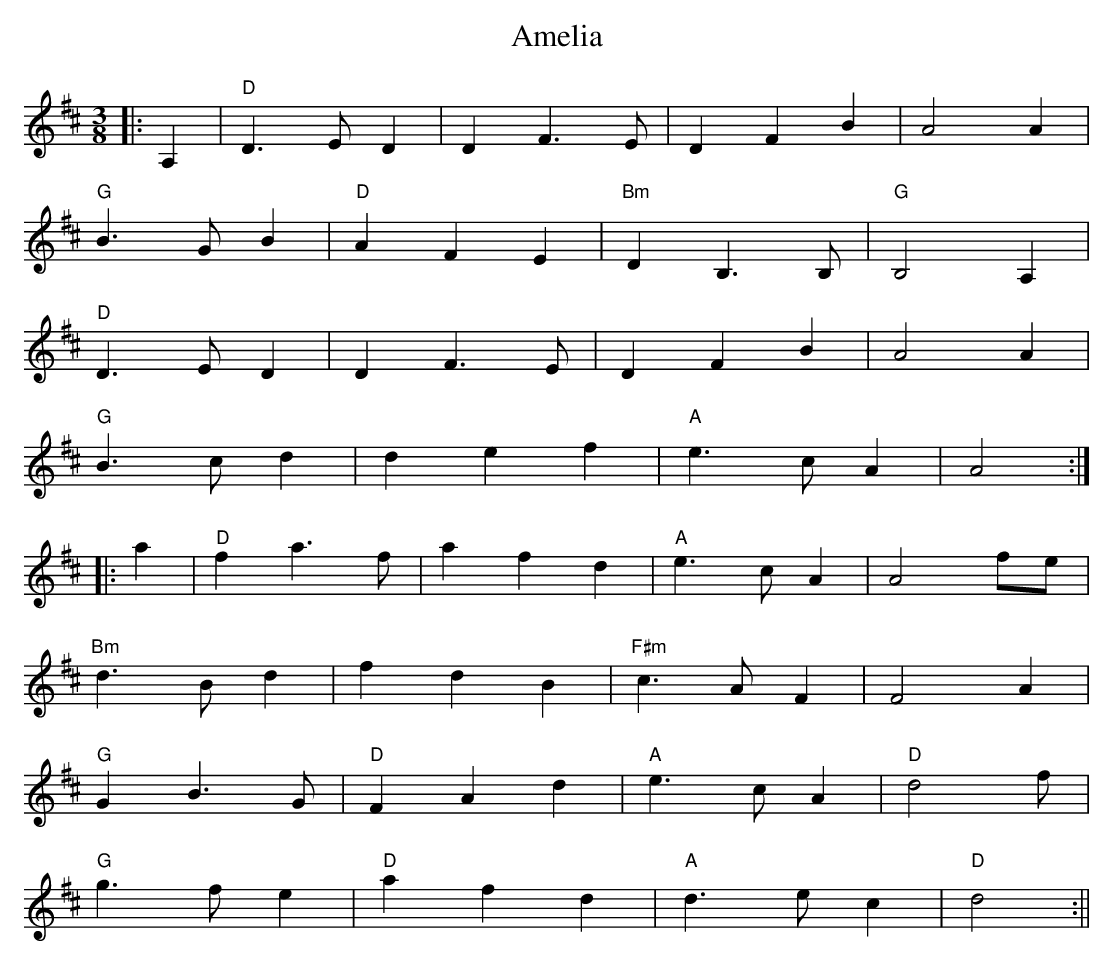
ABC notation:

X:1
T:Amelia
M:3/8
L:1/8
K:D
||:A,2|"D"D3 E D2|D2 F3 E|D2 F2 B2|A4 A2|
"G"B3 G B2|"D"A2 F2 E2|"Bm"D2 B,3 B,|"G"B,4 A,2|
"D"D3 E D2|D2 F3 E|D2 F2 B2|A4 A2|
"G"B3 c d2|d2 e2 f2|"A"e3 c A2|A4:|
|:a2|"D"f2 a3 f|a2 f2 d2|"A"e3 c A2|A4 fe|
"Bm"d3 B d2|f2 d2 B2|"F#m"c3 A F2|F4 A2|
"G"G2 B3 G|"D"F2 A2 d2|"A"e3 c A2|"D"d4 f|
"G"g3 f e2|"D"a2 f2 d2|"A"d3 e c2|"D"d4:||
